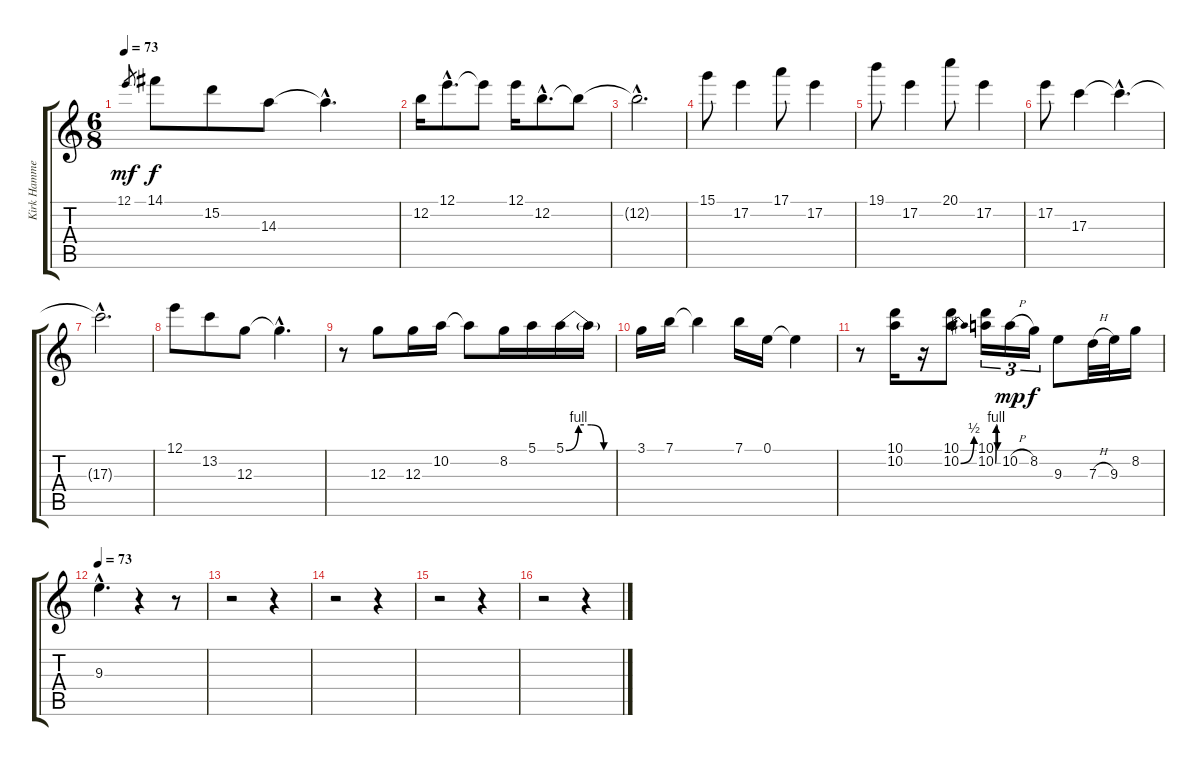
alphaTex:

\track ("Kirk Hammett" "Kirk Hamme") {instrument overdrivenguitar}
\staff {score tabs}
\tuning (E4 B3 G3 D3 A2 E2) {hide}
\ts (6 8)
\tempo 73
\clef g2
\ks c
12.1.8{gr dy mf} 14.1.8{dy f} 15.2.8 14.3.8 14.3{hac t}.4{d} |
12.2.16 12.1{hac}.8{d} 12.1{t}.8 12.1.16 12.2{hac}.8{d} 12.2{t}.8 |
12.2{hac t}.2{d} |
15.1.8 17.2.4 17.1.8 17.2.4 |
19.1.8 17.2.4 20.1.8 17.2.4 |
17.2.8 17.3.4 17.3{hac t}.4{d} |
17.3{hac t}.2{d} |
12.1.8 13.2.8 12.3.8 12.3{hac t}.4{d} |
r.8 12.3.8 12.3.16 10.2.16 10.2{t}.8 8.2.16 5.1.16 5.1{be (custom 0 0 15 4 30 4 45 0 60 0)}.16 5.1{t}.16 |
3.1.16 7.1.16 7.1{t}.4 7.1.16 0.1.16 0.1{t}.4 |
r.8 (10.1 10.2).16 r.16 (10.1 10.2{be (bend 0 0 60 2)}).8 (10.1 10.2{be (custom 0 0 15 4 30 4 45 0 60 0)}).16{tu (3 2)} 10.2{h}.16{tu (3 2) dy mp} 8.2.16{tu (3 2) dy f} 9.3.8 7.3{h}.32 9.3.32 8.2.16 |
\tempo 73
9.3{hac}.4{d} r.4 r.8 |
r.2 r.4 |
r.2 r.4 |
r.2 r.4 |
r.2 r.4
